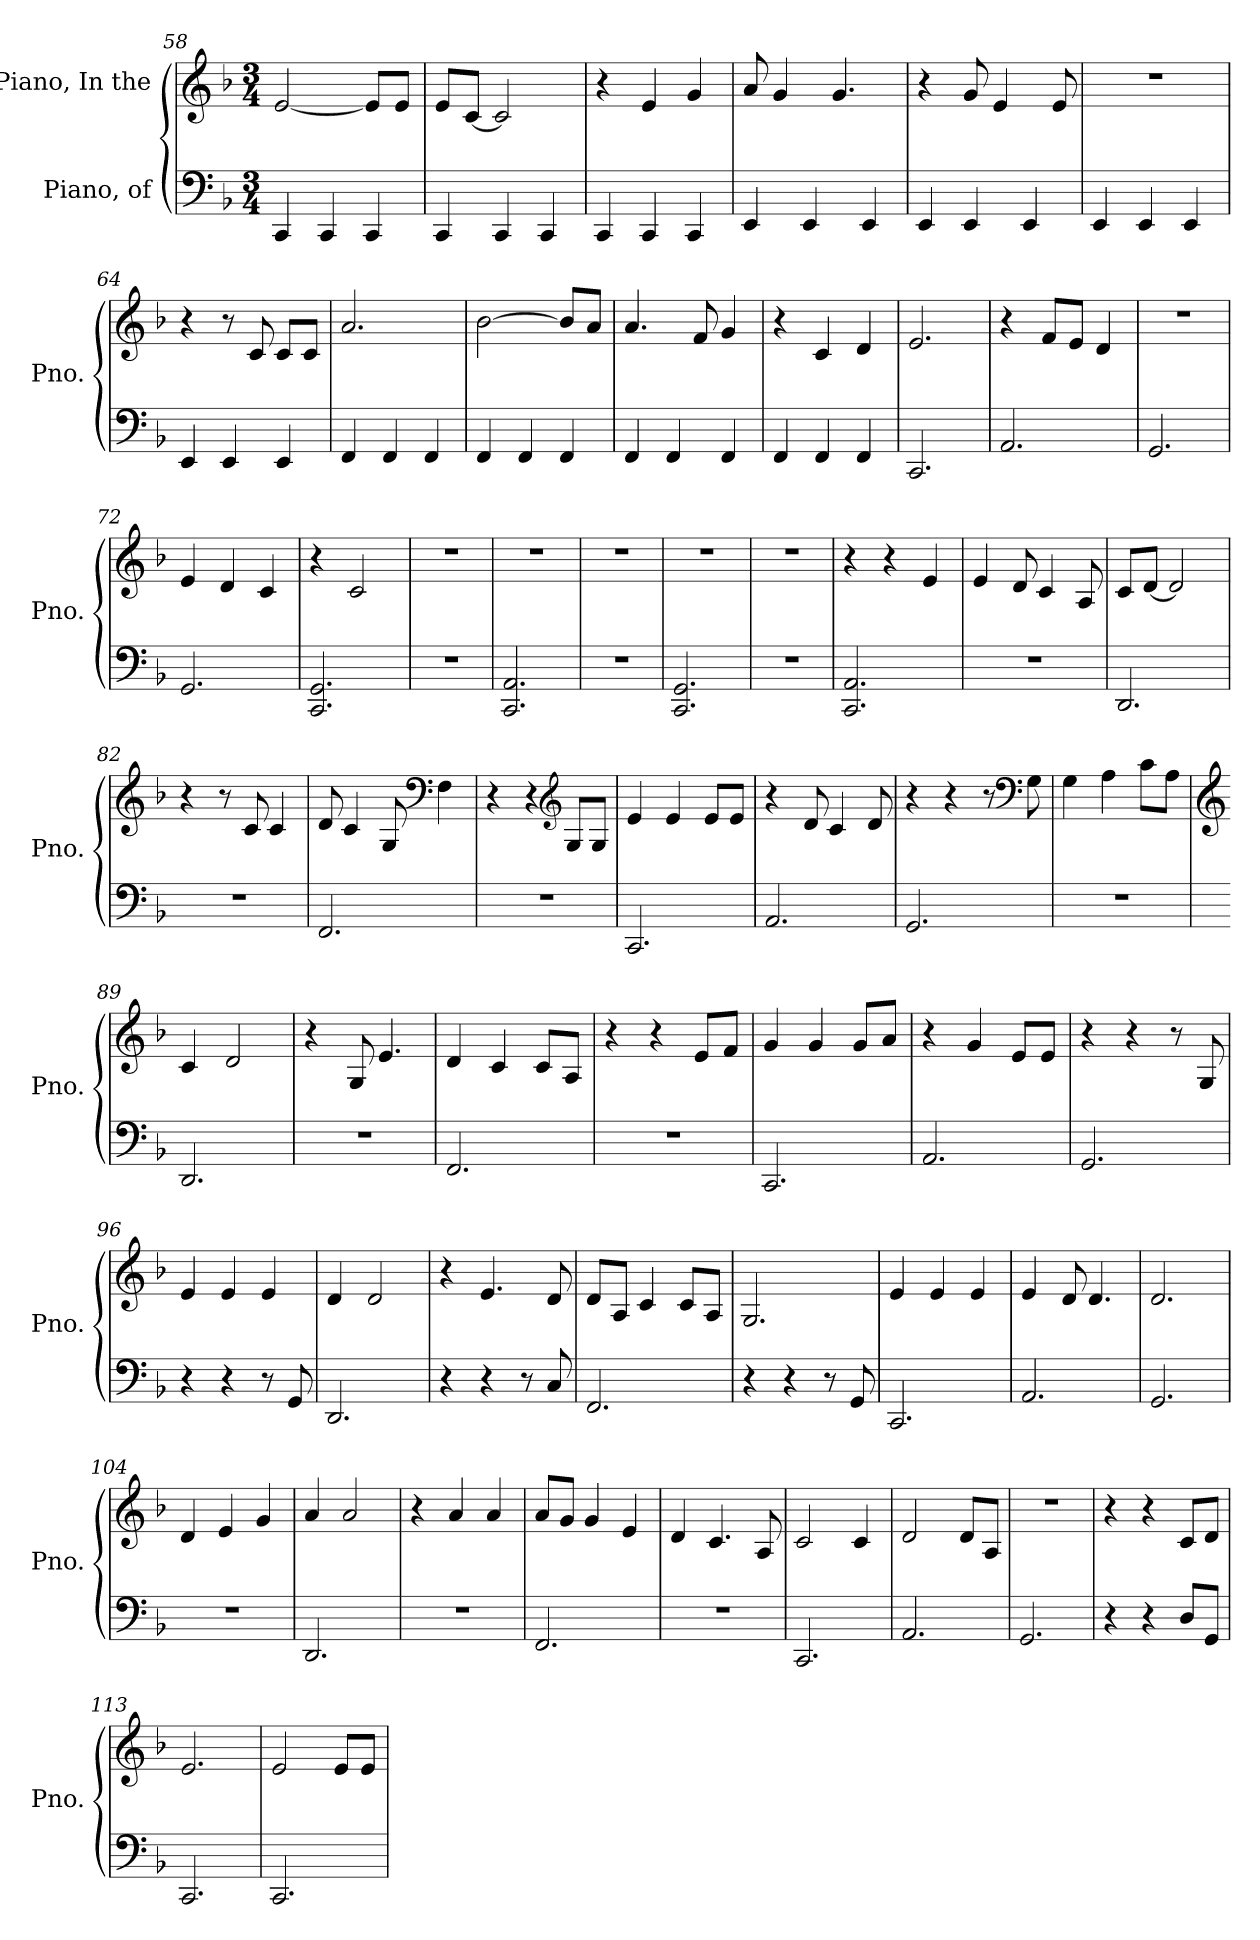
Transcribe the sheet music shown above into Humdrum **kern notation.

**kern	**kern
*part2	*part1
*staff2	*staff1
*I"Piano, of	*I"Piano, In the
*I'Pno.	*I'Pno.
*clefF4	*clefG2
*k[b-]	*k[b-]
*M3/4	*M3/4
=58	=58
4CC/	[2e/
4CC/	.
4CC/	8e/L]
.	8e/J
=59	=59
4CC/	8e/L
.	[8c/J
4CC/	2c/]
4CC/	.
=60	=60
4CC/	4r
4CC/	4e/
4CC/	4g/
=61	=61
4EE/	8a/
.	4g/
4EE/	.
.	4.g/
4EE/	.
=62	=62
4EE/	4r
4EE/	8g/
.	4e/
4EE/	.
.	8e/
=63	=63
4EE/	2.r
4EE/	.
4EE/	.
!!LO:LB:g=z
=64	=64
4EE/	4r
4EE/	8r
.	8c/
4EE/	8c/L
.	8c/J
=65	=65
4FF/	2.a/
4FF/	.
4FF/	.
=66	=66
4FF/	[2b-\
4FF/	.
4FF/	8b-/L]
.	8a/J
=67	=67
4FF/	4.a/
4FF/	.
.	8f/
4FF/	4g/
=68	=68
4FF/	4r
4FF/	4c/
4FF/	4d/
=69	=69
2.CC/	2.e/
=70	=70
2.AA/	4r
.	8f/L
.	8e/J
.	4d/
=71	=71
2.GG/	2.r
=72	=72
2.GG/	4e/
.	4d/
.	4c/
=73	=73
2.CC/ 2.GG/	4r
.	2c/
!!LO:LB:g=z
=74	=74
2.r	2.r
=75	=75
2.CC/ 2.AA/	2.r
=76	=76
2.r	2.r
=77	=77
2.CC/ 2.GG/	2.r
=78	=78
2.r	2.r
=79	=79
2.CC/ 2.AA/	4r
.	4r
.	4e/
=80	=80
2.r	4e/
.	8d/
.	4c/
.	8A/
=81	=81
2.DD/	8c/L
.	[8d/J
.	2d/]
=82	=82
2.r	4r
.	8r
.	8c/
.	4c/
=83	=83
2.FF/	8d/
.	4c/
.	8G/
*	*clefF4
.	4F\
!!LO:LB:g=z
=84	=84
2.r	4r
.	4r
*	*clefG2
.	8G/L
.	8G/J
=85	=85
2.CC/	4e/
.	4e/
.	8e/L
.	8e/J
=86	=86
2.AA/	4r
.	8d/
.	4c/
.	8d/
=87	=87
2.GG/	4r
.	4r
.	8r
*	*clefF4
.	8G\
=88	=88
2.r	4G\
.	4A\
.	8c\L
.	8A\J
=89	=89
*	*clefG2
2.DD/	4c/
.	2d/
=90	=90
2.r	4r
.	8G/
.	4.e/
!!LO:LB:g=z
=91	=91
2.FF/	4d/
.	4c/
.	8c/L
.	8A/J
=92	=92
2.r	4r
.	4r
.	8e/L
.	8f/J
=93	=93
2.CC/	4g/
.	4g/
.	8g/L
.	8a/J
=94	=94
2.AA/	4r
.	4g/
.	8e/L
.	8e/J
=95	=95
2.GG/	4r
.	4r
.	8r
.	8G/
=96	=96
4r	4e/
4r	4e/
8r	4e/
8GG/	.
=97	=97
2.DD/	4d/
.	2d/
=98	=98
4r	4r
4r	4.e/
8r	.
8C/	8d/
!!LO:LB:g=z
=99	=99
2.FF/	8d/L
.	8A/J
.	4c/
.	8c/L
.	8A/J
=100	=100
4r	2.G/
4r	.
8r	.
8GG/	.
=101	=101
2.CC/	4e/
.	4e/
.	4e/
=102	=102
2.AA/	4e/
.	8d/
.	4.d/
=103	=103
2.GG/	2.d/
=104	=104
2.r	4d/
.	4e/
.	4g/
=105	=105
2.DD/	4a/
.	2a/
=106	=106
2.r	4r
.	4a/
.	4a/
=107	=107
2.FF/	8a/L
.	8g/J
.	4g/
.	4e/
!!LO:PB:g=z
=108	=108
2.r	4d/
.	4.c/
.	8A/
=109	=109
2.CC/	2c/
.	4c/
=110	=110
2.AA/	2d/
.	8d/L
.	8A/J
=111	=111
2.GG/	2.r
=112	=112
4r	4r
4r	4r
8D/L	8c/L
8GG/J	8d/J
=113	=113
2.CC/	2.e/
=114	=114
2.CC/	2e/
.	8e/L
.	8e/J
=	=
*-	*-
